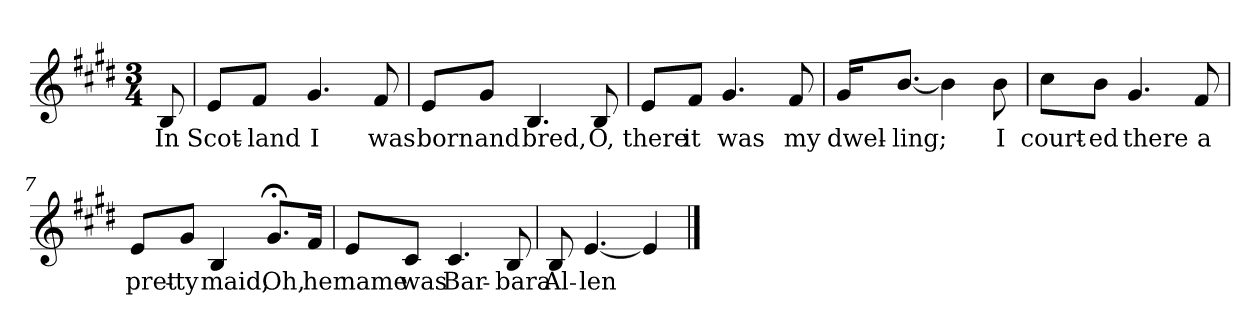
**kern	**text
*part1	*part1
*staff1	*staff1
*clefG2	*
*k[f#c#g#d#]	*
*E:	*
*M3/4	*
=1	=1
!	!LO:LY:b
8B/	In
=2	=2
!	!LO:LY:b
8e/L	Scot-
!	!LO:LY:b
8f#/J	-land
!	!LO:LY:b
4.g#/	I
!	!LO:LY:b
8f#/	was
=3	=3
!	!LO:LY:b
8e/L	born
!	!LO:LY:b
8g#/J	and
!	!LO:LY:b
4.B/	bred,
!	!LO:LY:b
8B/	O,
=4	=4
!	!LO:LY:b
8e/L	there
!	!LO:LY:b
8f#/J	it
!	!LO:LY:b
4.g#/	was
!	!LO:LY:b
8f#/	my
=5	=5
!	!LO:LY:b
16g#/KL	dwel-
!	!LO:LY:b
[8.b/J	-ling;
4b\]	.
!	!LO:LY:b
8b\	I
=6	=6
!	!LO:LY:b
8cc#\L	court-
!	!LO:LY:b
8b\J	-ed
!	!LO:LY:b
4.g#/	there
!	!LO:LY:b
8f#/	a
!!LO:LB:g=z
=7	=7
!	!LO:LY:b
8e/L	pret-
!	!LO:LY:b
8g#/J	-ty
!	!LO:LY:b
4B/	maid,
!	!LO:LY:b
8.g#;</L	Oh,
!	!LO:LY:b
16f#/Jk	her
=8	=8
!	!LO:LY:b
8e/L	name
!	!LO:LY:b
8c#/J	was
!	!LO:LY:b
4.c#/	Bar-
!	!LO:LY:b
8B/	-bara
=9	=9
!	!LO:LY:b
8B/	Al-
!	!LO:LY:b
[4.e/	-len
4e/]	.
==	==
*-	*-
